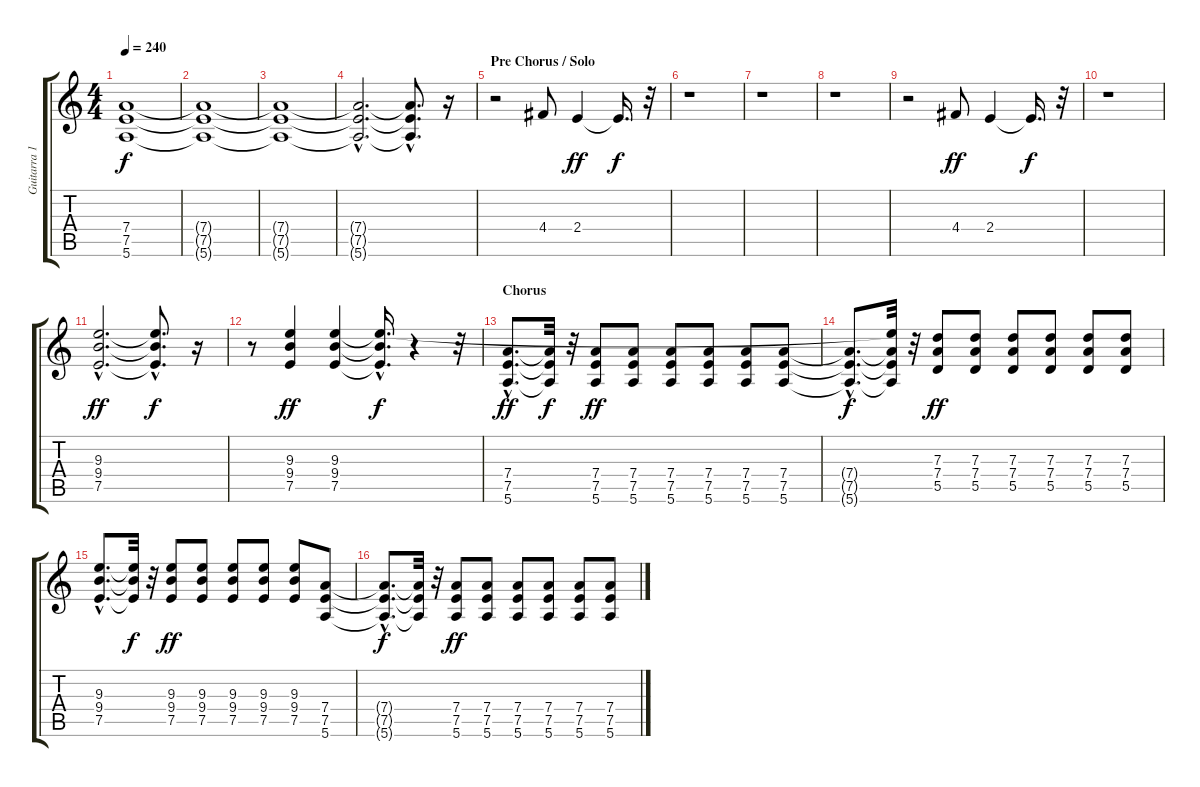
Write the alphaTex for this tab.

\track ("Guitarra 1 - Mathias" "Guitarra 1") {instrument distortionguitar}
\staff {score tabs}
\tuning (E4 B3 G3 D3 A2 E2) {hide}
\ts (4 4)
\tempo 240
\clef g2
\ks c
(7.4{t} 7.5{t} 5.6{t}).1{dy f} |
(7.4{t} 7.5{t} 5.6{t}).1 |
(7.4{t} 7.5{t} 5.6{t}).1 |
(7.4{hac t} 7.5{hac t} 5.6{hac t}).2{d} (7.4{hac t} 7.5{hac t} 5.6{hac t}).8{d} r.16 |
\section ("" "Pre Chorus / Solo")
r.2 4.4.8 2.4.4{dy ff} 2.4{t}.16{d dy f} r.32 |
r.1 |
r.1 |
r.1 |
r.2 4.4.8{dy ff} 2.4.4 2.4{t}.16{d dy f} r.32 |
r.1 |
(9.3{hac} 9.4{hac} 7.5{hac}).2{d dy ff} (9.3{hac t} 9.4{hac t} 7.5{hac t}).8{d dy f} r.16 |
r.8 (9.3 9.4 7.5).4{dy ff} (9.3 9.4 7.5).4 (9.3{hac t} 9.4{t} 7.5{hac t}).16{d dy f} r.4 r.32 |
\section ("" "Chorus")
(7.4{hac} 7.5{hac} 5.6{hac}).8{d dy ff} (7.4{t} 7.5{t} 5.6{t}).32{dy f} r.32 (7.4 7.5 5.6).8{dy ff} (7.4 7.5 5.6).8 (7.4 7.5 5.6).8 (7.4 7.5 5.6).8 (7.4 7.5 5.6).8 (7.4 7.5 5.6).8 |
(7.4{hac t} 7.5{hac t} 5.6{hac t}).8{d dy f} (9.3{t} 7.4{t} 7.5{t} 5.6{t}).32 r.32 (7.3 7.4 5.5).8{dy ff} (7.3 7.4 5.5).8 (7.3 7.4 5.5).8 (7.3 7.4 5.5).8 (7.3 7.4 5.5).8 (7.3 7.4 5.5).8 |
(9.3{hac} 9.4{hac} 7.5{hac}).8{d} (9.3{t} 9.4{t} 7.5{t}).32{dy f} r.32 (9.3 9.4 7.5).8{dy ff} (9.3 9.4 7.5).8 (9.3 9.4 7.5).8 (9.3 9.4 7.5).8 (9.3 9.4 7.5).8 (7.4 7.5 5.6).8 |
(7.4{hac t} 7.5{hac t} 5.6{hac t}).8{d dy f} (7.4{t} 7.5{t} 5.6{t}).32 r.32 (7.4 7.5 5.6).8{dy ff} (7.4 7.5 5.6).8 (7.4 7.5 5.6).8 (7.4 7.5 5.6).8 (7.4 7.5 5.6).8 (7.4 7.5 5.6).8
